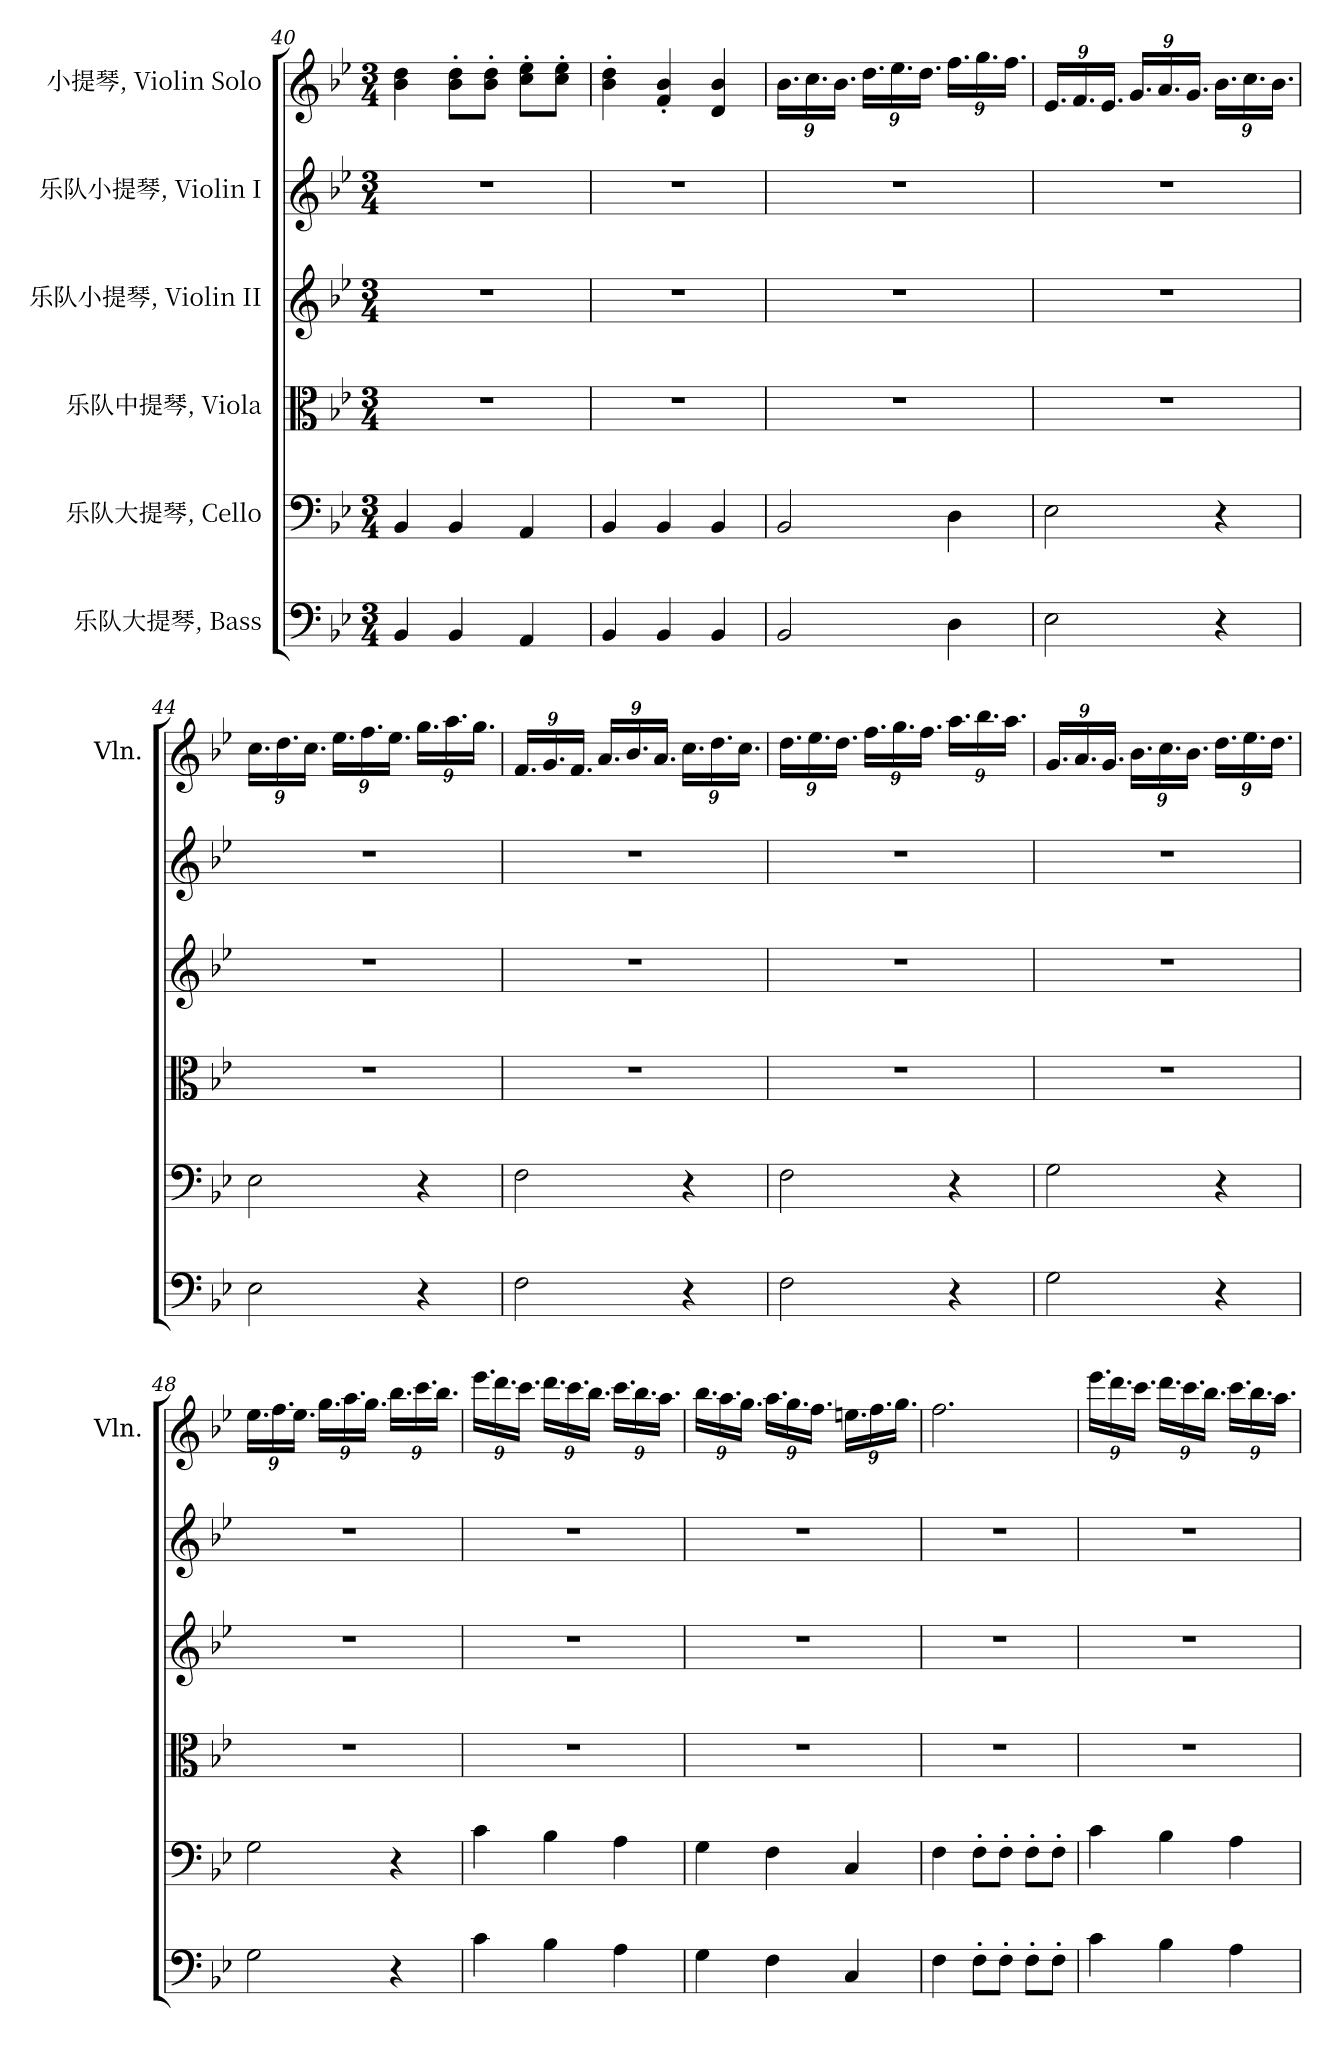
**kern	**kern	**kern	**kern	**kern	**kern
*part6	*part5	*part4	*part3	*part2	*part1
*staff6	*staff5	*staff4	*staff3	*staff2	*staff1
*I"乐队大提琴, Bass	*I"乐队大提琴, Cello	*I"乐队中提琴, Viola	*I"乐队小提琴, Violin II	*I"乐队小提琴, Violin I	*I"小提琴, Violin Solo
*	*	*	*	*	*I'Vln.
*clefF4	*clefF4	*clefC3	*clefG2	*clefG2	*clefG2
*k[b-e-]	*k[b-e-]	*k[b-e-]	*k[b-e-]	*k[b-e-]	*k[b-e-]
*M3/4	*M3/4	*M3/4	*M3/4	*M3/4	*M3/4
=40	=40	=40	=40	=40	=40
4BB-/	4BB-/	2.r	2.r	2.r	4b-\ 4dd\
4BB-/	4BB-/	.	.	.	8b-\' 8dd\'L
.	.	.	.	.	8b-\' 8dd\'J
4AA/	4AA/	.	.	.	8cc\' 8ee-\'L
.	.	.	.	.	8cc\' 8ee-\'J
=41	=41	=41	=41	=41	=41
4BB-/	4BB-/	2.r	2.r	2.r	4b-\' 4dd\'
4BB-/	4BB-/	.	.	.	4f/' 4b-/'
4BB-/	4BB-/	.	.	.	4d/ 4b-/
=42	=42	=42	=42	=42	=42
*	*	*	*	*	*Xbrackettup
2BB-/	2BB-/	2.r	2.r	2.r	18.b-\LL
.	.	.	.	.	18.cc\
.	.	.	.	.	18.b-\JJ
.	.	.	.	.	18.dd\LL
.	.	.	.	.	18.ee-\
.	.	.	.	.	18.dd\JJ
4D\	4D\	.	.	.	18.ff\LL
.	.	.	.	.	18.gg\
.	.	.	.	.	18.ff\JJ
!!LO:LB:g=z
=43	=43	=43	=43	=43	=43
2E-\	2E-\	2.r	2.r	2.r	18.e-/LL
.	.	.	.	.	18.f/
.	.	.	.	.	18.e-/JJ
.	.	.	.	.	18.g/LL
.	.	.	.	.	18.a/
.	.	.	.	.	18.g/JJ
4r	4r	.	.	.	18.b-\LL
.	.	.	.	.	18.cc\
.	.	.	.	.	18.b-\JJ
=44	=44	=44	=44	=44	=44
2E-\	2E-\	2.r	2.r	2.r	18.cc\LL
.	.	.	.	.	18.dd\
.	.	.	.	.	18.cc\JJ
.	.	.	.	.	18.ee-\LL
.	.	.	.	.	18.ff\
.	.	.	.	.	18.ee-\JJ
4r	4r	.	.	.	18.gg\LL
.	.	.	.	.	18.aa\
.	.	.	.	.	18.gg\JJ
=45	=45	=45	=45	=45	=45
2F\	2F\	2.r	2.r	2.r	18.f/LL
.	.	.	.	.	18.g/
.	.	.	.	.	18.f/JJ
.	.	.	.	.	18.a/LL
.	.	.	.	.	18.b-/
.	.	.	.	.	18.a/JJ
4r	4r	.	.	.	18.cc\LL
.	.	.	.	.	18.dd\
.	.	.	.	.	18.cc\JJ
!!LO:PB:g=z
=46	=46	=46	=46	=46	=46
2F\	2F\	2.r	2.r	2.r	18.dd\LL
.	.	.	.	.	18.ee-\
.	.	.	.	.	18.dd\JJ
.	.	.	.	.	18.ff\LL
.	.	.	.	.	18.gg\
.	.	.	.	.	18.ff\JJ
4r	4r	.	.	.	18.aa\LL
.	.	.	.	.	18.bb-\
.	.	.	.	.	18.aa\JJ
=47	=47	=47	=47	=47	=47
2G\	2G\	2.r	2.r	2.r	18.g/LL
.	.	.	.	.	18.a/
.	.	.	.	.	18.g/JJ
.	.	.	.	.	18.b-\LL
.	.	.	.	.	18.cc\
.	.	.	.	.	18.b-\JJ
4r	4r	.	.	.	18.dd\LL
.	.	.	.	.	18.ee-\
.	.	.	.	.	18.dd\JJ
=48	=48	=48	=48	=48	=48
2G\	2G\	2.r	2.r	2.r	18.ee-\LL
.	.	.	.	.	18.ff\
.	.	.	.	.	18.ee-\JJ
.	.	.	.	.	18.gg\LL
.	.	.	.	.	18.aa\
.	.	.	.	.	18.gg\JJ
4r	4r	.	.	.	18.bb-\LL
.	.	.	.	.	18.ccc\
.	.	.	.	.	18.bb-\JJ
!!LO:LB:g=z
=49	=49	=49	=49	=49	=49
4c\	4c\	2.r	2.r	2.r	18.eee-\LL
.	.	.	.	.	18.ddd\
.	.	.	.	.	18.ccc\JJ
4B-\	4B-\	.	.	.	18.ddd\LL
.	.	.	.	.	18.ccc\
.	.	.	.	.	18.bb-\JJ
4A\	4A\	.	.	.	18.ccc\LL
.	.	.	.	.	18.bb-\
.	.	.	.	.	18.aa\JJ
=50	=50	=50	=50	=50	=50
4G\	4G\	2.r	2.r	2.r	18.bb-\LL
.	.	.	.	.	18.aa\
.	.	.	.	.	18.gg\JJ
4F\	4F\	.	.	.	18.aa\LL
.	.	.	.	.	18.gg\
.	.	.	.	.	18.ff\JJ
4C/	4C/	.	.	.	18.een\LL
.	.	.	.	.	18.ff\
.	.	.	.	.	18.gg\JJ
=51	=51	=51	=51	=51	=51
4F\	4F\	2.r	2.r	2.r	2.ff\
8F'\L	8F'\L	.	.	.	.
8F'\J	8F'\J	.	.	.	.
8F'\L	8F'\L	.	.	.	.
8F'\J	8F'\J	.	.	.	.
!!LO:PB:g=z
=52	=52	=52	=52	=52	=52
4c\	4c\	2.r	2.r	2.r	18.eee-\LL
.	.	.	.	.	18.ddd\
.	.	.	.	.	18.ccc\JJ
4B-\	4B-\	.	.	.	18.ddd\LL
.	.	.	.	.	18.ccc\
.	.	.	.	.	18.bb-\JJ
4A\	4A\	.	.	.	18.ccc\LL
.	.	.	.	.	18.bb-\
.	.	.	.	.	18.aa\JJ
=	=	=	=	=	=
*-	*-	*-	*-	*-	*-
